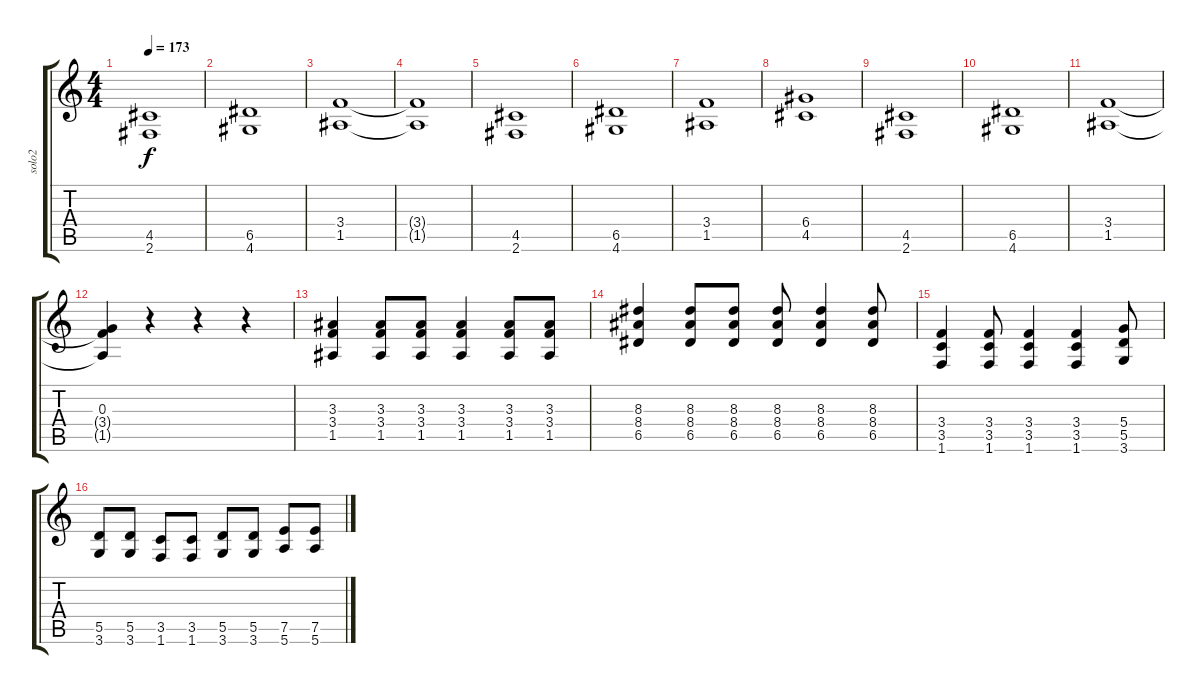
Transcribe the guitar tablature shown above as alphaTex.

\track ("solo2" "solo2") {instrument distortionguitar}
\staff {score tabs}
\tuning (E4 B3 G3 D3 A2 E2) {hide}
\ts (4 4)
\tempo 173
\clef g2
\ks c
(4.5 2.6).1{dy f} |
(6.5 4.6).1 |
(3.4 1.5).1 |
(3.4{t} 1.5{t}).1 |
(4.5 2.6).1 |
(6.5 4.6).1 |
(3.4 1.5).1 |
(6.4 4.5).1 |
(4.5 2.6).1 |
(6.5 4.6).1 |
(3.4 1.5).1 |
(0.3 3.4{t} 1.5{t}).4 r.4 r.4 r.4 |
(3.3 3.4 1.5).4 (3.3 3.4 1.5).8 (3.3 3.4 1.5).8 (3.3 3.4 1.5).4 (3.3 3.4 1.5).8 (3.3 3.4 1.5).8 |
(8.3 8.4 6.5).4 (8.3 8.4 6.5).8 (8.3 8.4 6.5).8 (8.3 8.4 6.5).8 (8.3 8.4 6.5).4 (8.3 8.4 6.5).8 |
(3.4 3.5 1.6).4 (3.4 3.5 1.6).8 (3.4 3.5 1.6).4 (3.4 3.5 1.6).4 (5.4 5.5 3.6).8 |
(5.5 3.6).8 (5.5 3.6).8 (3.5 1.6).8 (3.5 1.6).8 (5.5 3.6).8 (5.5 3.6).8 (7.5 5.6).8 (7.5 5.6).8
